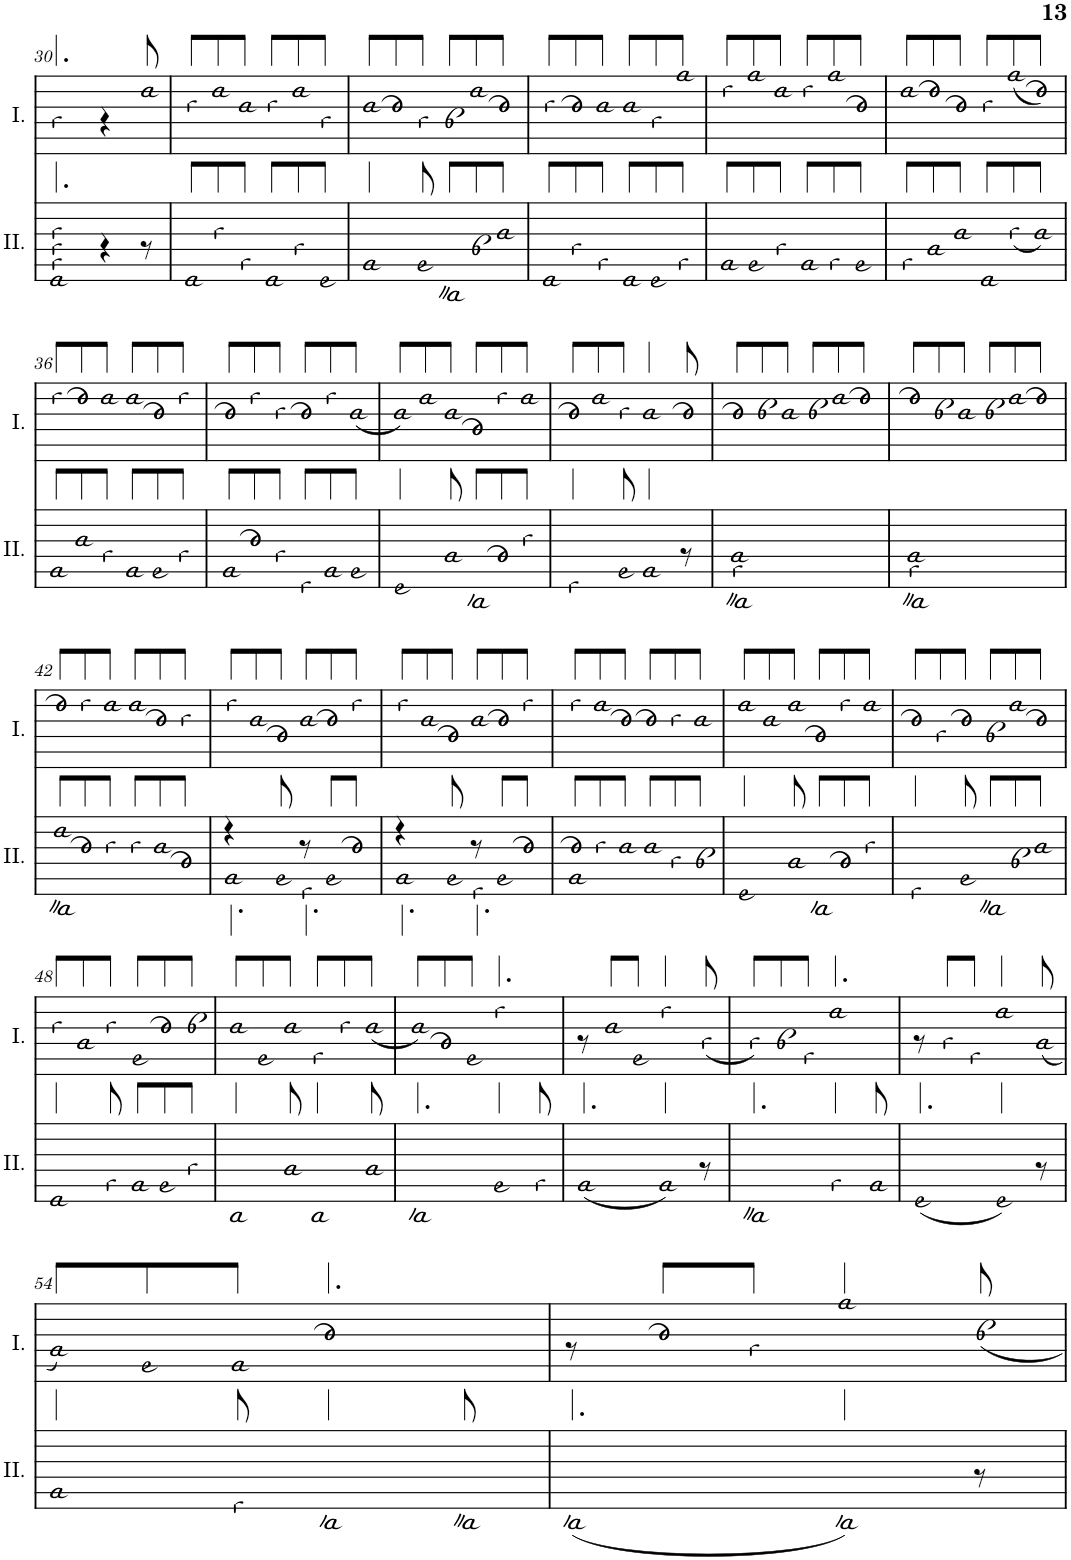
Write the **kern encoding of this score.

**kern	**kern	**kern	**kern	**kern	**kern
*part2	*part2	*part2	*part1	*part1	*part1
*staff6	*staff5	*staff4	*staff3	*staff2	*staff1
*I"II.	*	*	*I"I.	*	*
*I'II.	*	*	*I'I.	*	*
!!LO:PB:g=z
*	*clefGv2	*clefGv2	*	*clefGv2	*clefGv2
*k[]	*k[]	*k[]	*k[]	*k[]	*k[]
*M6/8	*M6/8	*M6/8	*M6/8	*M6/8	*M6/8
=30	=30	=30	=30	=30	=30
4.GG/ 4.D/ 4.G/ 4.B/	4.GG 4.D 4.G 4.B	4.GG 4.D 4.G 4.B	4.G/	4.G	4.G
4r	4r	4r	4r	4r	4r
8r	8r	8r	8d/	8d	8d
=31	=31	=31	=31	=31	=31
8GG/L	8GG/L	8GG/L	8B/L	8B/L	8B/L
8B/	8B/	8B/	8d/	8d/	8d/
8D/J	8D/J	8D/J	8A/J	8A/J	8A/J
8GG/L	8GG/L	8GG/L	8B/L	8B/L	8B/L
8G/	8G/	8G/	8d/	8d/	8d/
8BB/J	8BB/J	8BB/J	8G/J	8G/J	8G/J
=32	=32	=32	=32	=32	=32
4C/	4C	4C	8A/L	8A/L	8A/L
.	.	.	8c/	8c/	8c/
8E/	8E	8E	8G/J	8G/J	8G/J
8DD/L	8DD/L	8DD/L	8F#X/L	8F#X/L	8F#X/L
8F#X/	8F#X/	8F#X/	8d/	8d/	8d/
8A/J	8A/J	8A/J	8c/J	8c/J	8c/J
=33	=33	=33	=33	=33	=33
8GG/L	8GG/L	8GG/L	8B/L	8B/L	8B/L
8G/	8G/	8G/	8c/	8c/	8c/
8D/J	8D/J	8D/J	8A/J	8A/J	8A/J
8GG/L	8GG/L	8GG/L	8A/L	8A\L	8A\L
8BB/	8BB/	8BB/	8G/	8G\	8G\
8D/J	8D/J	8D/J	8g/J	8g\J	8g\J
=34	=34	=34	=34	=34	=34
8C/L	8C/L	8C/L	8e/L	8e\L	8e\L
8E/	8E/	8E/	8g/	8g\	8g\
8G/J	8G/J	8G/J	8d/J	8d\J	8d\J
8C/L	8C/L	8C/L	8e/L	8e\L	8e\L
8D/	8D/	8D/	8g/	8g\	8g\
8E/J	8E/J	8E/J	8c/J	8c\J	8c\J
=35	=35	=35	=35	=35	=35
8D/L	8D/L	8D/L	8d/L	8d\L	8d\L
8F/	8F/	8F/	8f/	8f\	8f\
8A/J	8A/J	8A/J	8c/J	8c\J	8c\J
8GG/L	8GG/L	8GG/L	8B/L	8B\L	8B\L
8B/	8B/	(8B/	8g/	8g\	(8g\
8A/J	8A/J	8A/J)	8f/J	8f\J	8f\J)
!!LO:LB:g=z
=36	=36	=36	=36	=36	=36
8C/L	8C/L	8C/L	8e/L	8e\L	8e\L
8A/	8A/	8A/	8f/	8f\	8f\
8G/J	8G/J	8G/J	8d/J	8d\J	8d\J
8C/L	8C/L	8C/L	8d/L	8d\L	8d\L
8E/	8E/	8E/	8c/	8c\	8c\
8G/J	8G/J	8G/J	8e/J	8e\J	8e\J
=37	=37	=37	=37	=37	=37
8C/L	8C/L	8C/L	8c/L	8c\L	8c\L
8c/	8c/	8c/	8e/	8e\	8e\
8G/J	8G/J	8G/J	8B/J	8B\J	8B\J
8AA/L	8AA/L	8AA/L	8c/L	8c\L	8c\L
8C/	8C/	8C/	8e/	8e\	8e\
8E/J	8E/J	8E/J	8A/J	8A\J	(8A\J
=38	=38	=38	=38	=38	=38
4BB/	4BB	4BB	8A/L	8A/L	8A/L)
.	.	.	8d/	8d/	8d/
8F/	8F	8F	8A/J	8A/J	8A/J
8EE/L	8EE/L	8EE/L	8G#X/L	8G#X\L	8G#X\L
8G#X/	8G#X/	8G#X/	8e/	8e\	8e\
8B/J	8B/J	8B/J	8d/J	8d\J	8d\J
=39	=39	=39	=39	=39	=39
4AA/	4AA	4AA	8c/L	8c\L	8c\L
.	.	.	8d/	8d\	8d\
8E/	8E	8E	8B/J	8B\J	8B\J
4C/	4C	4C	4A/	4A	4A
8r	8r	8r	8c/	8c	8c
=40	=40	=40	=40	=40	=40
2.DD 2.D 2.F	2.DD 2.D 2.F	2.DD 2.D 2.F	8c/L	8c\L	8c\L
.	.	.	8B-X/	8B-X\	8B-X\
.	.	.	8A/J	8A\J	8A\J
.	.	.	8B-/L	8B-\L	8B-\L
.	.	.	8d/	8d\	8d\
.	.	.	8f/J	8f\J	8f\J
=41	=41	=41	=41	=41	=41
2.DD 2.D 2.F	2.DD 2.D 2.F	2.DD 2.D 2.F	8f/L	8f\L	8f\L
.	.	.	8B-X/	8B-X\	8B-X\
.	.	.	8A/J	8A\J	8A\J
.	.	.	8B-/L	8B-\L	8B-\L
.	.	.	8d/	8d\	8d\
.	.	.	8f/J	8f\J	8f\J
!!LO:LB:g=z
=42	=42	=42	=42	=42	=42
*^	*^	*^	*	*	*
2.DD	8d/L	8d\L	2.DD	8d\L	2.DD	8f/L	8f\L	8f\L
.	8c/	8c\	.	8c\	.	8e/	8e\	8e\
.	8B/J	8B\J	.	8B\J	.	8d/J	8d\J	8d\J
.	8B/L	8B/L	.	8B/L	.	8d/L	8d\L	8d\L
.	8A/	8A/	.	8A/	.	8c/	8c\	8c\
.	8G#X/J	8G#X/J	.	8G#X/J	.	8B/J	8B\J	8B\J
=43	=43	=43	=43	=43	=43	=43	=43	=43
4.C\	4r	4r	4.C	4r	4.C	8e/L	8e\L	8e\L
.	.	.	.	.	.	8A/	8A\	8A\
.	8E/	8E	.	8E	.	8G#X/J	8G#X\J	8G#X\J
4.AA\	8r	8r	4.AA	8r	4.AA	8A/L	8A\L	8A\L
.	8E/L	8E/L	.	8E/L	.	8c/	8c\	8c\
.	8c/J	8c/J	.	8c/J	.	8e/J	8e\J	8e\J
=44	=44	=44	=44	=44	=44	=44	=44	=44
4.C\	4r	4r	4.C	4r	4.C	8e/L	8e\L	8e\L
.	.	.	.	.	.	8A/	8A\	8A\
.	8E/	8E	.	8E	.	8G#X/J	8G#X\J	8G#X\J
4.AA\	8r	8r	4.AA	8r	4.AA	8A/L	8A\L	8A\L
.	8E/L	8E/L	.	8E/L	.	8c/	8c\	8c\
.	8c/J	8c/J	.	8c/J	.	8e/J	8e\J	8e\J
=45	=45	=45	=45	=45	=45	=45	=45	=45
2.C	8c/L	8c\L	2.C	8c\L	2.C	8e/L	8e\L	8e\L
.	8B/	8B\	.	8B\	.	8d/	8d\	8d\
.	8A/J	8A\J	.	8A\J	.	8c/J	8c\J	8c\J
.	8A/L	8A/L	.	8A/L	.	8c/L	8c\L	8c\L
.	8G/	8G/	.	8G/	.	8B/	8B\	8B\
.	8F#X/J	8F#X/J	.	8F#X/J	.	8A/J	8A\J	8A\J
*v	*v	*	*	*	*	*	*	*
*	*v	*v	*	*	*	*	*
*	*	*v	*v	*	*	*
=46	=46	=46	=46	=46	=46
4BB/	4BB	4BB	8d/L	8d\L	8d\L
.	.	.	8A/	8A\	8A\
8F/	8F	8F	8d/J	8d\J	8d\J
8EE/L	8EE/L	8EE/L	8G#X/L	8G#X\L	8G#X\L
8G#X/	8G#X/	8G#X/	8e/	8e\	8e\
8B/J	8B/J	8B/J	8d/J	8d\J	8d\J
=47	=47	=47	=47	=47	=47
4AA/	4AA	4AA	8c/L	8c\L	8c\L
.	.	.	8G/	8G\	8G\
8E/	8E	8E	8c/J	8c\J	8c\J
8DD/L	8DD/L	8DD/L	8F#X/L	8F#X/L	8F#X/L
8F#X/	8F#X/	8F#X/	8d/	8d/	8d/
8A/J	8A/J	8A/J	8c/J	8c/J	8c/J
!!LO:LB:g=z
=48	=48	=48	=48	=48	=48
4GG/	4GG	4GG	8B/L	8B\L	8B\L
.	.	.	8F/	8F\	8F\
8D/	8D	8D	8B/J	8B\J	8B\J
8C/L	8C/L	8C/L	8E/L	8E/L	8E/L
8E/	8E/	8E/	8c/	8c/	8c/
8G/J	8G/J	8G/J	8B-X/J	8B-X/J	8B-X/J
=49	=49	=49	=49	=49	=49
4FF/	4FF	4FF	8A/L	8A/L	8A/L
.	.	.	8E/	8E/	8E/
8F/	8F	8F	8A/J	8A/J	8A/J
4FF/	4FF	4FF	8D/L	8D/L	8D/L
.	.	.	8B/	8B/	8B/
8F/	8F	8F	8A/J	8A/J	(8A/J
=50	=50	=50	=50	=50	=50
4.EE/	4.EE	4.EE	8A/L	8A/L	8A/L)
.	.	.	8G#X/	8G#X/	8G#X/
.	.	.	8E/J	8E/J	8E/J
4E/	4E	4E	4.e/	4.e	4.e
8D/	8D	8D	.	.	.
=51	=51	=51	=51	=51	=51
4.C/	4.C	(4.C	8r	8r	8r
.	.	.	8A/L	8A/L	8A/L
.	.	.	8E/J	8E/J	8E/J
4C/	4C	4C)	4e/	4e	4e
8r	8r	8r	8G/	8G	(8G
=52	=52	=52	=52	=52	=52
4.DD/	4.DD	4.DD	8G/L	8G/L	8G/L)
.	.	.	8F#X/	8F#X/	8F#X/
.	.	.	8D/J	8D/J	8D/J
4D/	4D	4D	4.d/	4.d	4.d
8C/	8C	8C	.	.	.
=53	=53	=53	=53	=53	=53
4.BB/	4.BB	(4.BB	8r	8r	8r
.	.	.	8G/L	8G/L	8G/L
.	.	.	8D/J	8D/J	8D/J
4BB/	4BB	4BB)	4d/	4d	4d
8r	8r	8r	8F/	8F	(8F
!!LO:LB:g=z
=54	=54	=54	=54	=54	=54
4C/	4C	4C	8F/L	8F/L	8F/L)
.	.	.	8E/	8E/	8E/
8AA/	8AA	8AA	8C/J	8C/J	8C/J
4EE/	4EE	4EE	4.c/	4.c	4.c
8DD/	8DD	8DD	.	.	.
=55	=55	=55	=55	=55	=55
4.EE/	4.EE	(4.EE	8r	8r	8r
.	.	.	8c/L	8c/L	8c/L
.	.	.	8G/J	8G/J	8G/J
4EE/	4EE	4EE)	4g/	4g	4g
8r	8r	8r	8B-X/	8B-X	8B-X
=	=	=	=	=	=
*-	*-	*-	*-	*-	*-
